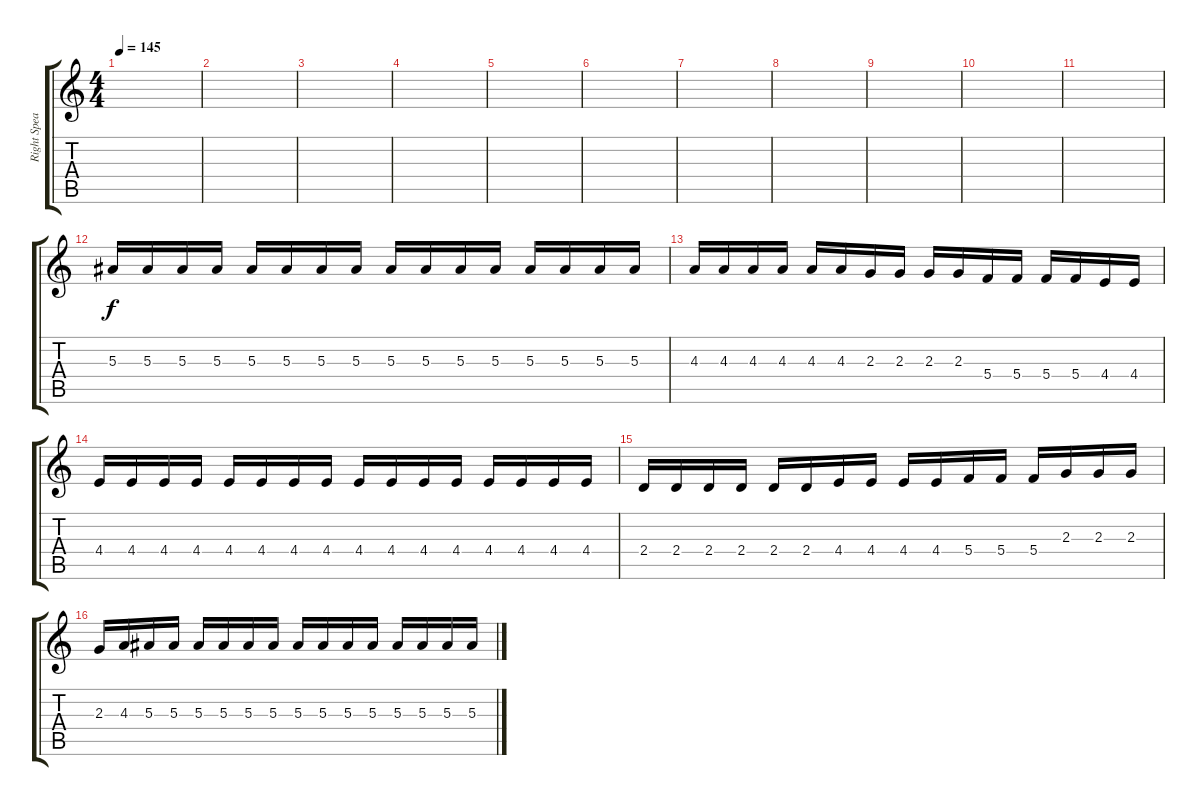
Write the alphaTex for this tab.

\track ("Right Speaker 2" "Right Spea") {instrument distortionguitar}
\staff {score tabs}
\tuning (D4 A3 F3 C3 G2 D2) {hide}
\ts (4 4)
\tempo 145
\clef g2
\ks c
|
|
|
|
|
|
|
|
|
|
|
5.3.16 5.3.16 5.3.16 5.3.16 5.3.16 5.3.16 5.3.16 5.3.16 5.3.16 5.3.16 5.3.16 5.3.16 5.3.16 5.3.16 5.3.16 5.3.16 |
4.3.16 4.3.16 4.3.16 4.3.16 4.3.16 4.3.16 2.3.16 2.3.16 2.3.16 2.3.16 5.4.16 5.4.16 5.4.16 5.4.16 4.4.16 4.4.16 |
4.4.16 4.4.16 4.4.16 4.4.16 4.4.16 4.4.16 4.4.16 4.4.16 4.4.16 4.4.16 4.4.16 4.4.16 4.4.16 4.4.16 4.4.16 4.4.16 |
2.4.16 2.4.16 2.4.16 2.4.16 2.4.16 2.4.16 4.4.16 4.4.16 4.4.16 4.4.16 5.4.16 5.4.16 5.4.16 2.3.16 2.3.16 2.3.16 |
2.3.16 4.3.16 5.3.16 5.3.16 5.3.16 5.3.16 5.3.16 5.3.16 5.3.16 5.3.16 5.3.16 5.3.16 5.3.16 5.3.16 5.3.16 5.3.16
